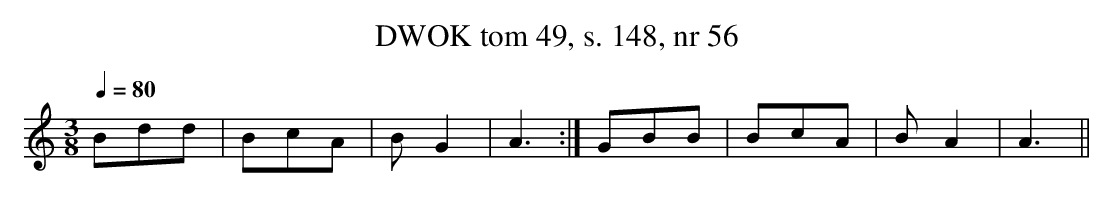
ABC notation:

X:1
T: DWOK tom 49, s. 148, nr 56
L:1/8
M:3/8
Q:1/4=80
K:C
Bdd|BcA|BG2|A3:|GBB|BcA|BA2|A3||
